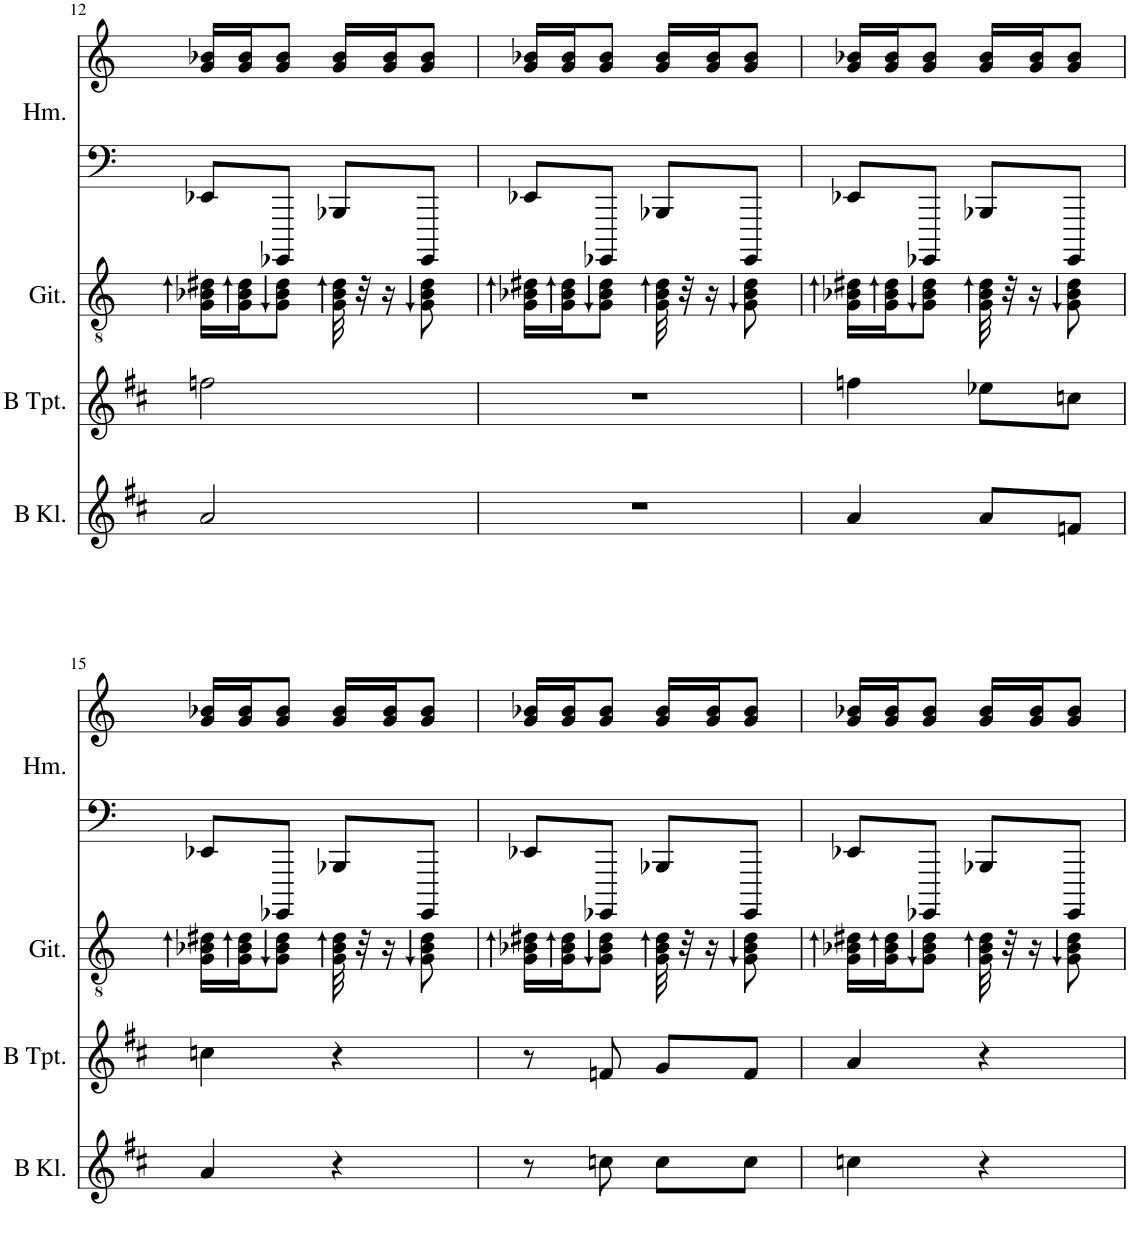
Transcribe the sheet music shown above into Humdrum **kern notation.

**kern	**kern	**kern	**kern	**kern
*part4	*part3	*part2	*part1	*part1
*staff5	*staff4	*staff3	*staff2	*staff1
*I"Klarinette in B	*I"Trompete in B	*I"Akustische Gitarre	*I"Harmonika	*
*	*	*I'Git.	*I'Hm.	*
!!LO:PB:g=z
*clefG2	*clefG2	*clefGv2	*clefF4	*clefG2
*Trd1c2	*Trd1c2	*	*	*
*k[f#c#]	*k[f#c#]	*k[]	*k[]	*k[]
*M2/4	*M2/4	*M2/4	*M2/4	*M2/4
=12	=12	=12	=12	=12
2a/	2ffn\	16G\ 16B-X\ 16d#X\LL	8EE-X/L	16g/ 16b-X/LL
.	.	16G\ 16B-\ 16d#\J	.	16g/ 16b-/J
.	.	8G\ 8B-\ 8d#\J	8GGGG-X/J	8g/ 8b-/J
.	.	32G\ 32B-\ 32d#\	8BBB-X/L	16g/ 16b-/LL
.	.	32r	.	.
.	.	16r	.	16g/ 16b-/J
.	.	8G\ 8B-\ 8d#\	8GGGG-/J	8g/ 8b-/J
=13	=13	=13	=13	=13
2r	2r	16G\ 16B-X\ 16d#X\LL	8EE-X/L	16g/ 16b-X/LL
.	.	16G\ 16B-\ 16d#\J	.	16g/ 16b-/J
.	.	8G\ 8B-\ 8d#\J	8GGGG-X/J	8g/ 8b-/J
.	.	32G\ 32B-\ 32d#\	8BBB-X/L	16g/ 16b-/LL
.	.	32r	.	.
.	.	16r	.	16g/ 16b-/J
.	.	8G\ 8B-\ 8d#\	8GGGG-/J	8g/ 8b-/J
=14	=14	=14	=14	=14
4a/	4ffn\	16G\ 16B-X\ 16d#X\LL	8EE-X/L	16g/ 16b-X/LL
.	.	16G\ 16B-\ 16d#\J	.	16g/ 16b-/J
.	.	8G\ 8B-\ 8d#\J	8GGGG-X/J	8g/ 8b-/J
8a/L	8ee-X\L	32G\ 32B-\ 32d#\	8BBB-X/L	16g/ 16b-/LL
.	.	32r	.	.
.	.	16r	.	16g/ 16b-/J
8fn/J	8ccn\J	8G\ 8B-\ 8d#\	8GGGG-/J	8g/ 8b-/J
!!LO:LB:g=z
=15	=15	=15	=15	=15
4a/	4ccn\	16G\ 16B-X\ 16d#X\LL	8EE-X/L	16g/ 16b-X/LL
.	.	16G\ 16B-\ 16d#\J	.	16g/ 16b-/J
.	.	8G\ 8B-\ 8d#\J	8GGGG-X/J	8g/ 8b-/J
4r	4r	32G\ 32B-\ 32d#\	8BBB-X/L	16g/ 16b-/LL
.	.	32r	.	.
.	.	16r	.	16g/ 16b-/J
.	.	8G\ 8B-\ 8d#\	8GGGG-/J	8g/ 8b-/J
=16	=16	=16	=16	=16
8r	8r	16G\ 16B-X\ 16d#X\LL	8EE-X/L	16g/ 16b-X/LL
.	.	16G\ 16B-\ 16d#\J	.	16g/ 16b-/J
8ccn\	8fn/	8G\ 8B-\ 8d#\J	8GGGG-X/J	8g/ 8b-/J
8cc\L	8g/L	32G\ 32B-\ 32d#\	8BBB-X/L	16g/ 16b-/LL
.	.	32r	.	.
.	.	16r	.	16g/ 16b-/J
8cc\J	8f/J	8G\ 8B-\ 8d#\	8GGGG-/J	8g/ 8b-/J
=17	=17	=17	=17	=17
4ccn\	4a/	16G\ 16B-X\ 16d#X\LL	8EE-X/L	16g/ 16b-X/LL
.	.	16G\ 16B-\ 16d#\J	.	16g/ 16b-/J
.	.	8G\ 8B-\ 8d#\J	8GGGG-X/J	8g/ 8b-/J
4r	4r	32G\ 32B-\ 32d#\	8BBB-X/L	16g/ 16b-/LL
.	.	32r	.	.
.	.	16r	.	16g/ 16b-/J
.	.	8G\ 8B-\ 8d#\	8GGGG-/J	8g/ 8b-/J
=	=	=	=	=
*-	*-	*-	*-	*-
